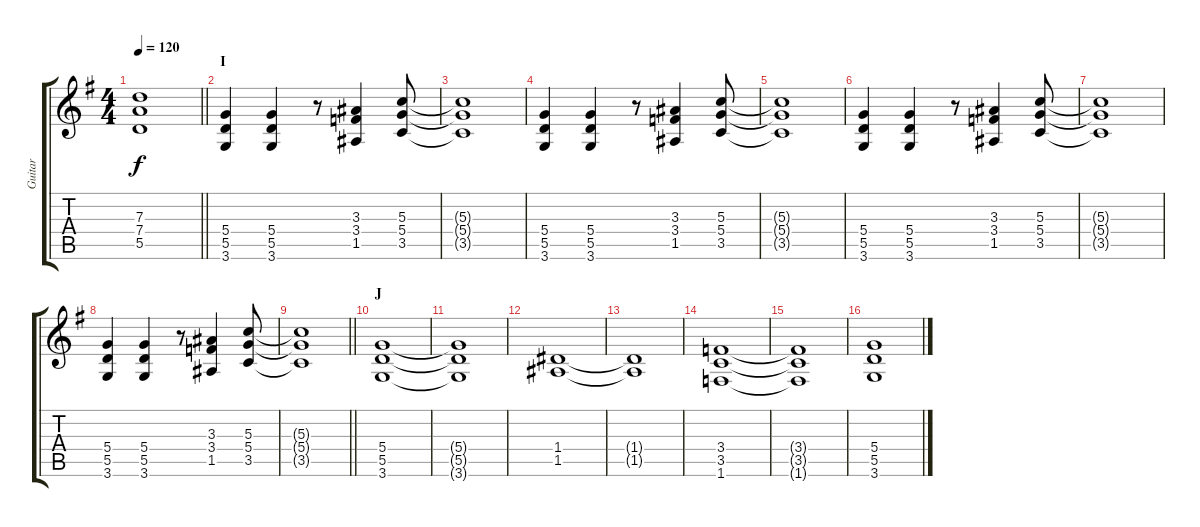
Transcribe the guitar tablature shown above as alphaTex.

\track ("Guitar" "Guitar") {instrument distortionguitar}
\staff {score tabs}
\tuning (E4 B3 G3 D3 A2 E2) {hide}
\ts (4 4)
\tempo 120
\clef g2
\barLineRight lightlight
\ks g
(7.3{t} 7.4{t} 5.5{t}).1{dy f} |
\section ("" "I")
(5.4 5.5 3.6).4 (5.4 5.5 3.6).4 r.8 (3.3 3.4 1.5).4 (5.3 5.4 3.5).8 |
(5.3{t} 5.4{t} 3.5{t}).1 |
(5.4 5.5 3.6).4 (5.4 5.5 3.6).4 r.8 (3.3 3.4 1.5).4 (5.3 5.4 3.5).8 |
(5.3{t} 5.4{t} 3.5{t}).1 |
(5.4 5.5 3.6).4 (5.4 5.5 3.6).4 r.8 (3.3 3.4 1.5).4 (5.3 5.4 3.5).8 |
(5.3{t} 5.4{t} 3.5{t}).1 |
(5.4 5.5 3.6).4 (5.4 5.5 3.6).4 r.8 (3.3 3.4 1.5).4 (5.3 5.4 3.5).8 |
\barLineRight lightlight
(5.3{t} 5.4{t} 3.5{t}).1 |
\section ("" "J")
(5.4 5.5 3.6).1 |
(5.4{t} 5.5{t} 3.6{t}).1 |
(1.4 1.5).1 |
(1.4{t} 1.5{t}).1 |
(3.4 3.5 1.6).1 |
(3.4{t} 3.5{t} 1.6{t}).1 |
(5.4 5.5 3.6).1
